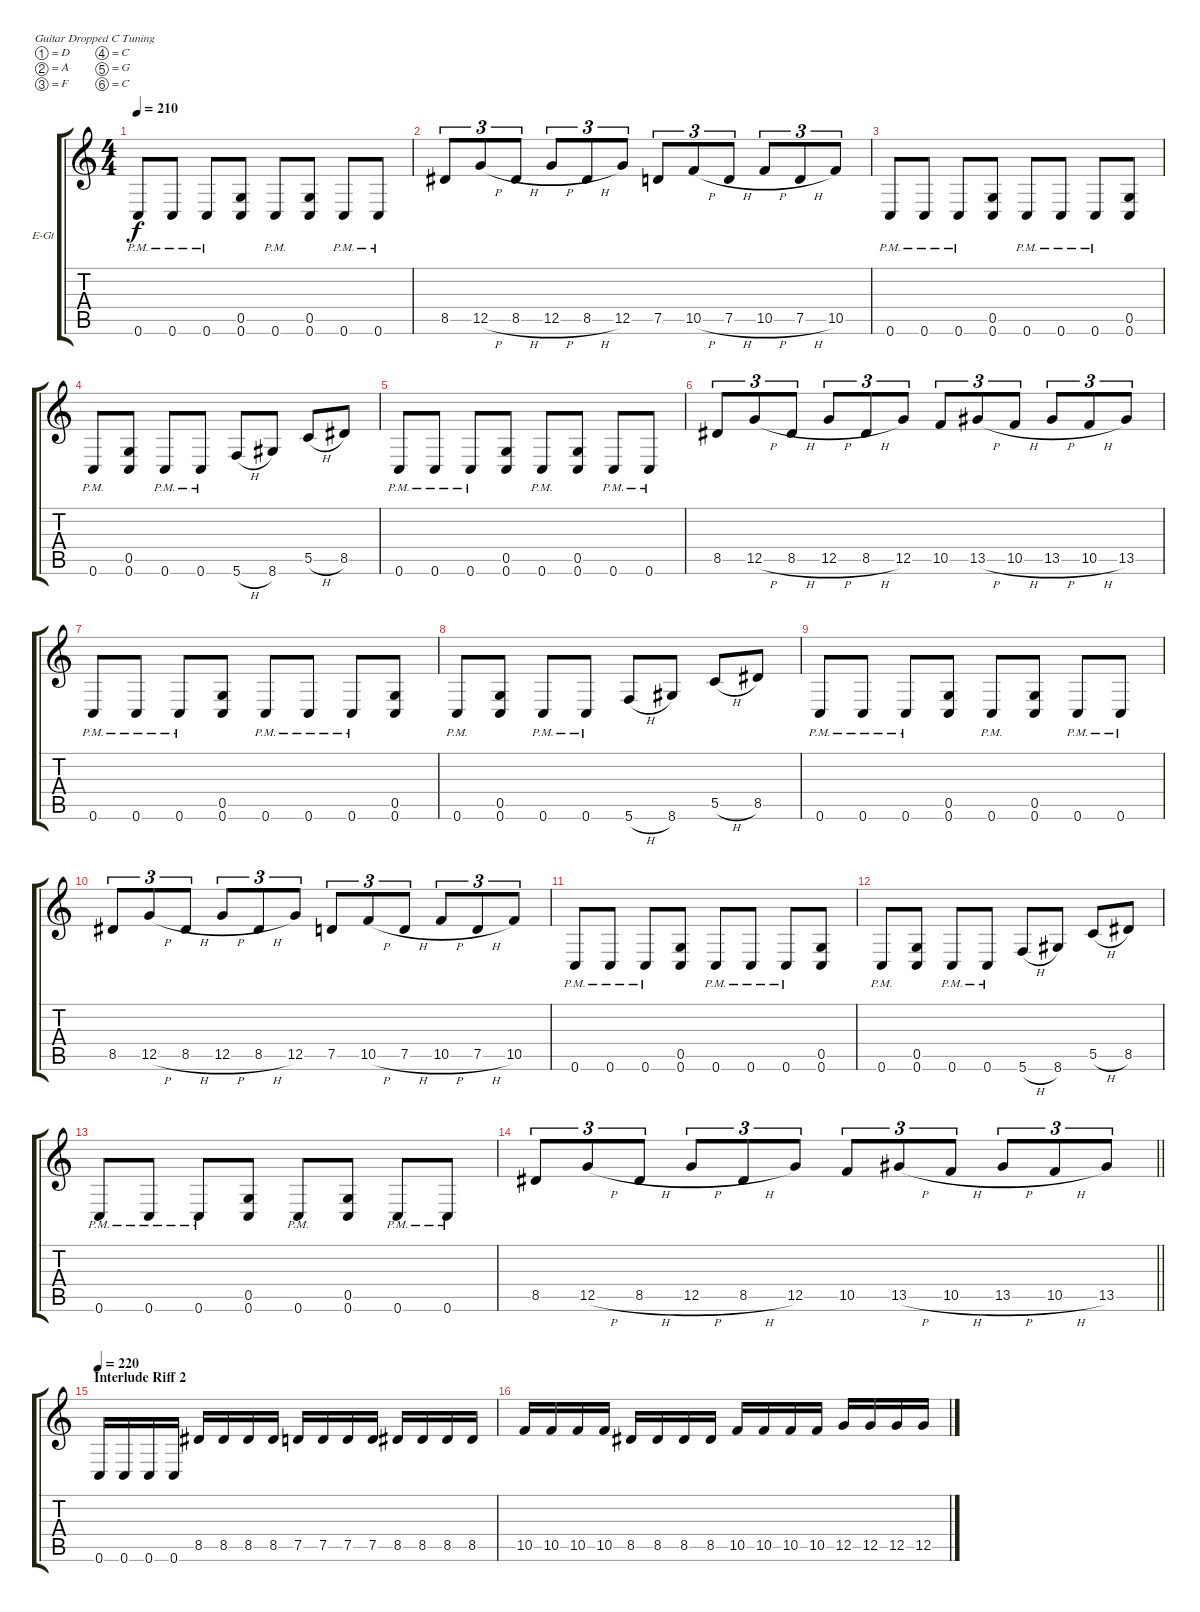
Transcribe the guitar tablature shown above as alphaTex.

\bracketExtendMode groupsimilarinstruments
\firstSystemTrackNameOrientation horizontal
\otherSystemsTrackNameOrientation horizontal
\track ("Left Guitar" "E-Gt") {instrument distortionguitar}
\staff {score tabs}
\tuning (D4 A3 F3 C3 G2 C2)
\ts (4 4)
\tempo 210
\clef g2
\ks c
0.6{pm}.8{dy f} 0.6{pm}.8 0.6{pm}.8 (0.5 0.6).8 0.6{pm}.8 (0.5 0.6).8 0.6{pm}.8 0.6{pm}.8 |
8.5.8{tu (3 2)} 12.5{h}.8{tu (3 2)} 8.5{h}.8{tu (3 2)} 12.5{h}.8{tu (3 2)} 8.5{h}.8{tu (3 2)} 12.5.8{tu (3 2)} 7.5.8{tu (3 2)} 10.5{h}.8{tu (3 2)} 7.5{h}.8{tu (3 2)} 10.5{h}.8{tu (3 2)} 7.5{h}.8{tu (3 2)} 10.5.8{tu (3 2)} |
0.6{pm}.8 0.6{pm}.8 0.6{pm}.8 (0.5 0.6).8 0.6{pm}.8 0.6{pm}.8 0.6{pm}.8 (0.5 0.6).8 |
0.6{pm}.8 (0.5 0.6).8 0.6{pm}.8 0.6{pm}.8 5.6{h}.8 8.6.8 5.5{h}.8 8.5.8 |
0.6{pm}.8 0.6{pm}.8 0.6{pm}.8 (0.5 0.6).8 0.6{pm}.8 (0.5 0.6).8 0.6{pm}.8 0.6{pm}.8 |
8.5.8{tu (3 2)} 12.5{h}.8{tu (3 2)} 8.5{h}.8{tu (3 2)} 12.5{h}.8{tu (3 2)} 8.5{h}.8{tu (3 2)} 12.5.8{tu (3 2)} 10.5.8{tu (3 2)} 13.5{h}.8{tu (3 2)} 10.5{h}.8{tu (3 2)} 13.5{h}.8{tu (3 2)} 10.5{h}.8{tu (3 2)} 13.5.8{tu (3 2)} |
0.6{pm}.8 0.6{pm}.8 0.6{pm}.8 (0.5 0.6).8 0.6{pm}.8 0.6{pm}.8 0.6{pm}.8 (0.5 0.6).8 |
0.6{pm}.8 (0.5 0.6).8 0.6{pm}.8 0.6{pm}.8 5.6{h}.8 8.6.8 5.5{h}.8 8.5.8 |
0.6{pm}.8 0.6{pm}.8 0.6{pm}.8 (0.5 0.6).8 0.6{pm}.8 (0.5 0.6).8 0.6{pm}.8 0.6{pm}.8 |
8.5.8{tu (3 2)} 12.5{h}.8{tu (3 2)} 8.5{h}.8{tu (3 2)} 12.5{h}.8{tu (3 2)} 8.5{h}.8{tu (3 2)} 12.5.8{tu (3 2)} 7.5.8{tu (3 2)} 10.5{h}.8{tu (3 2)} 7.5{h}.8{tu (3 2)} 10.5{h}.8{tu (3 2)} 7.5{h}.8{tu (3 2)} 10.5.8{tu (3 2)} |
0.6{pm}.8 0.6{pm}.8 0.6{pm}.8 (0.5 0.6).8 0.6{pm}.8 0.6{pm}.8 0.6{pm}.8 (0.5 0.6).8 |
0.6{pm}.8 (0.5 0.6).8 0.6{pm}.8 0.6{pm}.8 5.6{h}.8 8.6.8 5.5{h}.8 8.5.8 |
0.6{pm}.8 0.6{pm}.8 0.6{pm}.8 (0.5 0.6).8 0.6{pm}.8 (0.5 0.6).8 0.6{pm}.8 0.6{pm}.8 |
\barLineRight lightlight
8.5.8{tu (3 2)} 12.5{h}.8{tu (3 2)} 8.5{h}.8{tu (3 2)} 12.5{h}.8{tu (3 2)} 8.5{h}.8{tu (3 2)} 12.5.8{tu (3 2)} 10.5.8{tu (3 2)} 13.5{h}.8{tu (3 2)} 10.5{h}.8{tu (3 2)} 13.5{h}.8{tu (3 2)} 10.5{h}.8{tu (3 2)} 13.5.8{tu (3 2)} |
\section ("" "Interlude Riff 2")
\tempo 220
0.6.16 0.6.16 0.6.16 0.6.16 8.5.16 8.5.16 8.5.16 8.5.16 7.5.16 7.5.16 7.5.16 7.5.16 8.5.16 8.5.16 8.5.16 8.5.16 |
10.5.16 10.5.16 10.5.16 10.5.16 8.5.16 8.5.16 8.5.16 8.5.16 10.5.16 10.5.16 10.5.16 10.5.16 12.5.16 12.5.16 12.5.16 12.5.16
